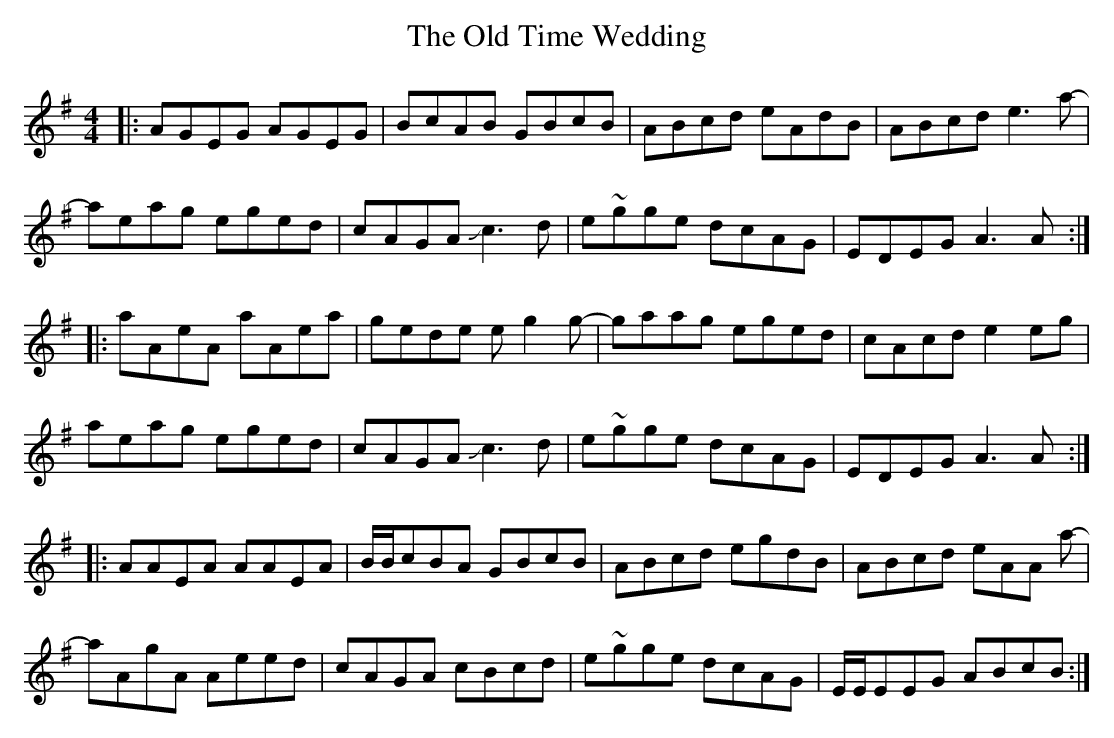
X:1
T: The Old Time Wedding
M: 4/4
L: 1/8
K: Ador
|:AGEG AGEG|BcAB GBcB|ABcd eAdB|ABcd e3 a-|
aeag eged|cAGA !slide!c3d|e~gge dcAG|EDEG A3A:|
|:aAeA aAea|gede eg2g-|gaag eged|cAcd e2 eg|
aeag eged|cAGA !slide!c3d|e~gge dcAG|EDEG A3A:|
|:AAEA AAEA|B/B/cBA GBcB|ABcd egdB|ABcd eAA a-|
aAgA Aeed|cAGA cBcd|e~gge dcAG|E/E/EEG ABcB:|
